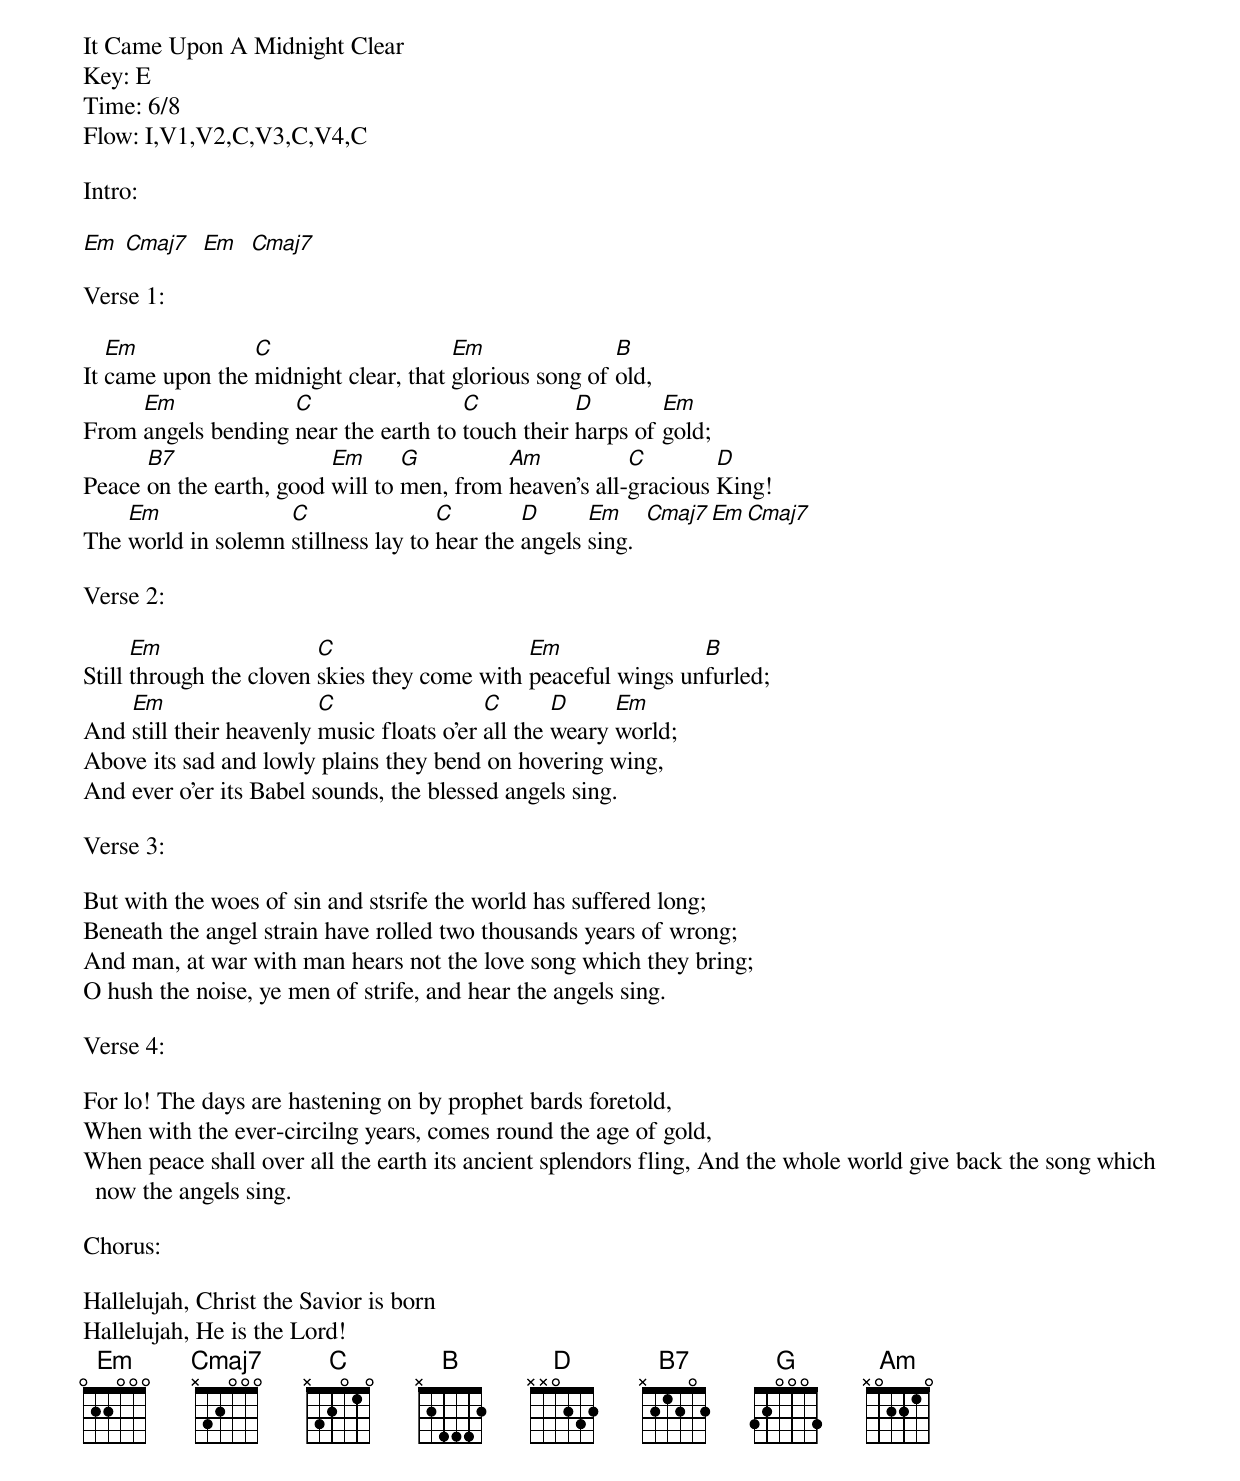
It Came Upon A Midnight Clear
Key: E
Time: 6/8
Flow: I,V1,V2,C,V3,C,V4,C

Intro:

[Em] [Cmaj7]  [Em]  [Cmaj7]

Verse 1:

It [Em]came upon the [C]midnight clear, that [Em]glorious song of [B]old,
From [Em]angels bending [C]near the earth to [C]touch their [D]harps of [Em]gold;
Peace [B7]on the earth, good [Em]will to [G]men, from [Am]heaven's all-[C]gracious [D]King!
The [Em]world in solemn [C]stillness lay to [C]hear the [D]angels [Em]sing.  [Cmaj7][Em][Cmaj7]

Verse 2:

Still [Em]through the cloven [C]skies they come with [Em]peaceful wings un[B]furled;
And [Em]still their heavenly [C]music floats o'er [C]all the [D]weary [Em]world;
Above its sad and lowly plains they bend on hovering wing,
And ever o'er its Babel sounds, the blessed angels sing.

Verse 3:

But with the woes of sin and stsrife the world has suffered long;
Beneath the angel strain have rolled two thousands years of wrong;
And man, at war with man hears not the love song which they bring;
O hush the noise, ye men of strife, and hear the angels sing.

Verse 4:

For lo! The days are hastening on by prophet bards foretold,
When with the ever-circilng years, comes round the age of gold,
When peace shall over all the earth its ancient splendors fling, And the whole world give back the song which now the angels sing.

Chorus:

Hallelujah, Christ the Savior is born
Hallelujah, He is the Lord!
